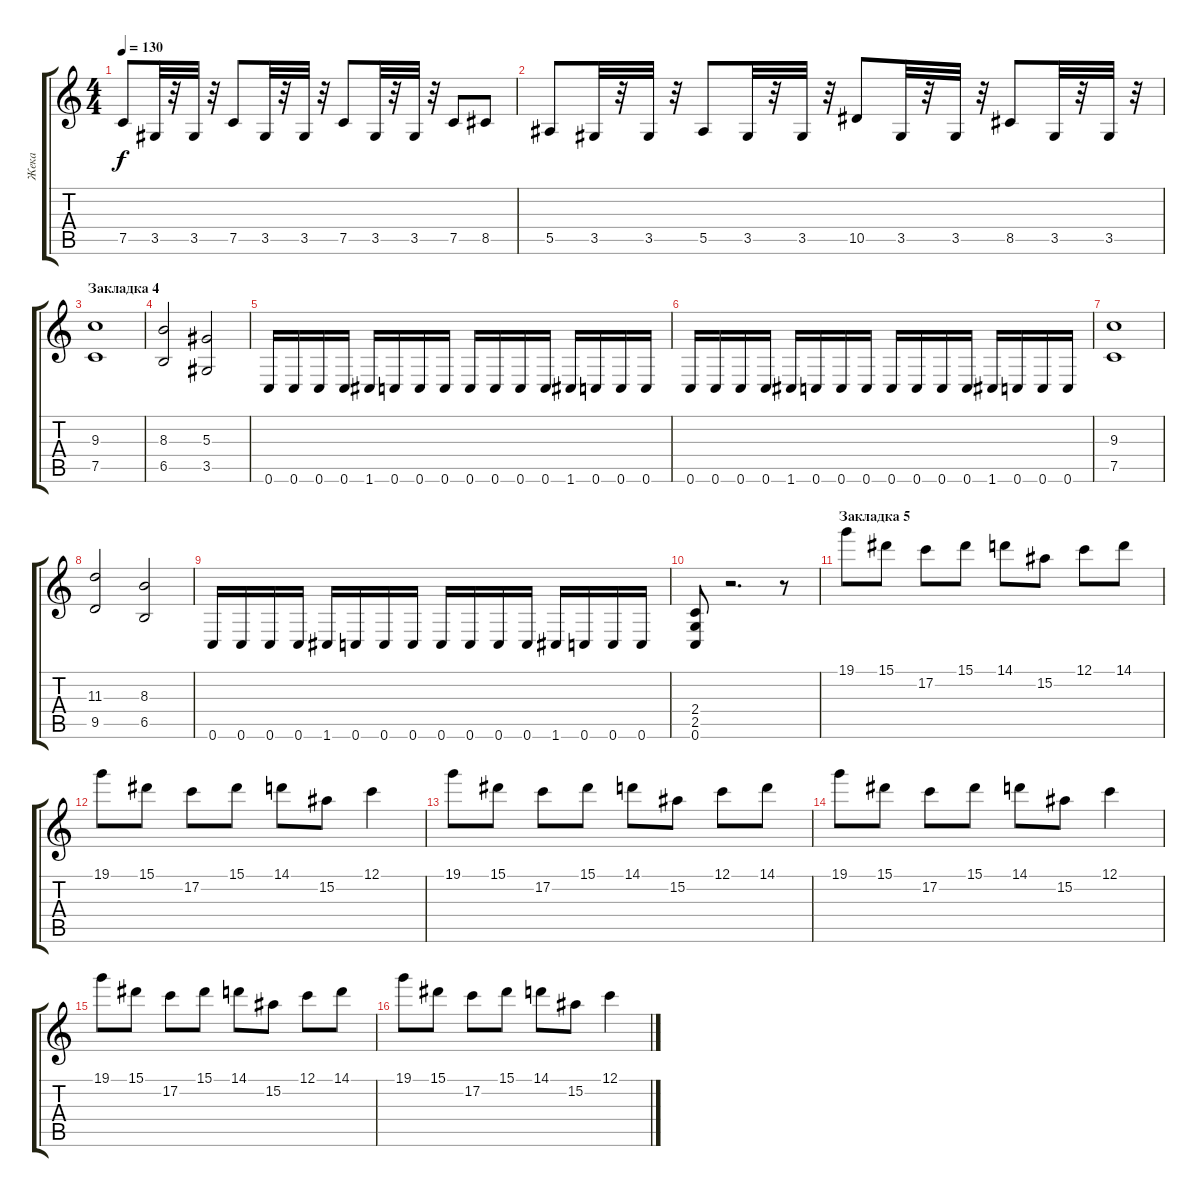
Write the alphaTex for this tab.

\track ("Жека" "Жека") {instrument distortionguitar}
\staff {score tabs}
\tuning (C4 G3 Eb3 Bb2 F2 C2) {hide}
\ts (4 4)
\tempo 130
\clef g2
\ks c
7.5.8{dy f} 3.5.32 r.32 3.5.32 r.32 7.5.8 3.5.32 r.32 3.5.32 r.32 7.5.8 3.5.32 r.32 3.5.32 r.32 7.5.8 8.5.8 |
5.5.8 3.5.32 r.32 3.5.32 r.32 5.5.8 3.5.32 r.32 3.5.32 r.32 10.5.8 3.5.32 r.32 3.5.32 r.32 8.5.8 3.5.32 r.32 3.5.32 r.32 |
\section ("" "Закладка 4")
(9.3 7.5).1 |
(8.3 6.5).2 (5.3 3.5).2 |
0.6.16 0.6.16 0.6.16 0.6.16 1.6.16 0.6.16 0.6.16 0.6.16 0.6.16 0.6.16 0.6.16 0.6.16 1.6.16 0.6.16 0.6.16 0.6.16 |
0.6.16 0.6.16 0.6.16 0.6.16 1.6.16 0.6.16 0.6.16 0.6.16 0.6.16 0.6.16 0.6.16 0.6.16 1.6.16 0.6.16 0.6.16 0.6.16 |
(9.3 7.5).1 |
(11.3 9.5).2 (8.3 6.5).2 |
0.6.16 0.6.16 0.6.16 0.6.16 1.6.16 0.6.16 0.6.16 0.6.16 0.6.16 0.6.16 0.6.16 0.6.16 1.6.16 0.6.16 0.6.16 0.6.16 |
(2.4 2.5 0.6).8 r.2{d} r.8 |
\section ("" "Закладка 5")
19.1.8 15.1.8 17.2.8 15.1.8 14.1.8 15.2.8 12.1.8 14.1.8 |
19.1.8 15.1.8 17.2.8 15.1.8 14.1.8 15.2.8 12.1.4 |
19.1.8 15.1.8 17.2.8 15.1.8 14.1.8 15.2.8 12.1.8 14.1.8 |
19.1.8 15.1.8 17.2.8 15.1.8 14.1.8 15.2.8 12.1.4 |
19.1.8 15.1.8 17.2.8 15.1.8 14.1.8 15.2.8 12.1.8 14.1.8 |
19.1.8 15.1.8 17.2.8 15.1.8 14.1.8 15.2.8 12.1.4
